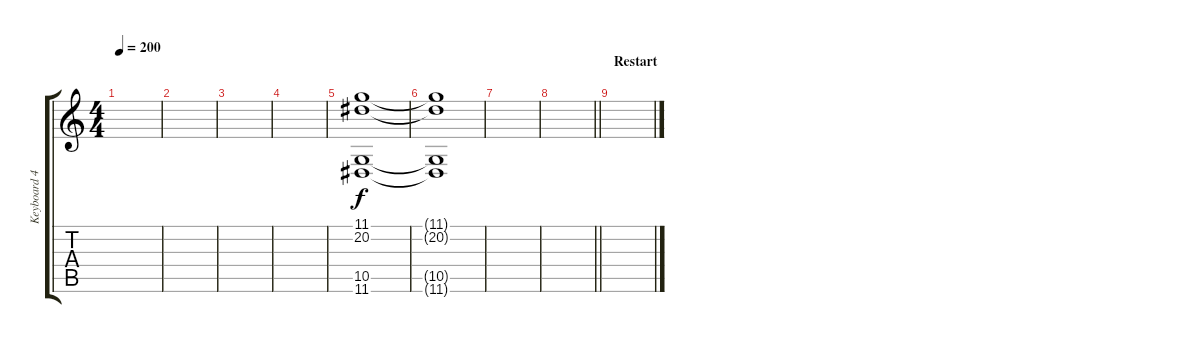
\track ("Keyboard 4" "Keyboard 4") {instrument stringensemble1}
\staff {score tabs}
\tuning (E4 B3 G3 D3 A2 E2) {hide}
\ts (4 4)
\tempo 200
\clef g2
\ks c
|
|
|
|
(11.1 20.2 10.5 11.6).1 |
(11.1{t} 20.2{t} 10.5{t} 11.6{t}).1 |
|
\barLineRight lightlight
|
\section ("" "Restart")
